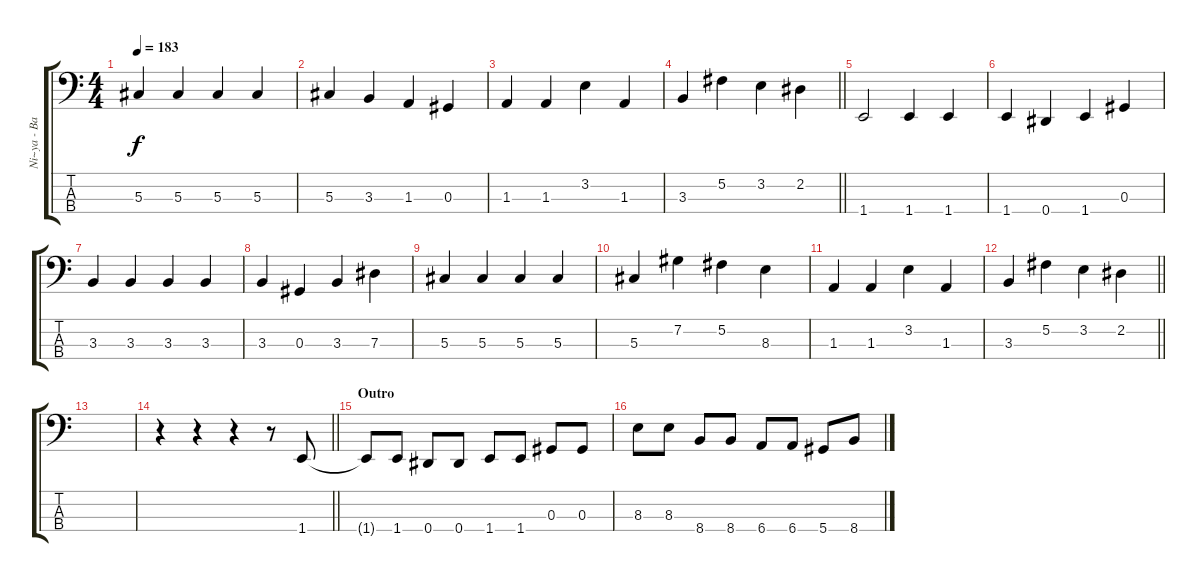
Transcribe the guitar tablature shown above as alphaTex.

\track ("Ni~ya - Bass" "Ni~ya - Ba") {instrument electricbasspick}
\staff {score tabs}
\tuning (Gb2 Db2 Ab1 Eb1) {hide}
\ts (4 4)
\tempo 183
\clef f4
\ks c
5.3.4{dy f} 5.3.4 5.3.4 5.3.4 |
5.3.4 3.3.4 1.3.4 0.3.4 |
1.3.4 1.3.4 3.2.4 1.3.4 |
\barLineRight lightlight
3.3.4 5.2.4 3.2.4 2.2.4 |
\section ("" "")
1.4.2 1.4.4 1.4.4 |
1.4.4 0.4.4 1.4.4 0.3.4 |
3.3.4 3.3.4 3.3.4 3.3.4 |
3.3.4 0.3.4 3.3.4 7.3.4 |
5.3.4 5.3.4 5.3.4 5.3.4 |
5.3.4 7.2.4 5.2.4 8.3.4 |
1.3.4 1.3.4 3.2.4 1.3.4 |
\barLineRight lightlight
3.3.4 5.2.4 3.2.4 2.2.4 |
|
\barLineRight lightlight
r.4 r.4 r.4 r.8 1.4.8 |
\section ("" "Outro")
1.4{t}.8 1.4.8 0.4.8 0.4.8 1.4.8 1.4.8 0.3.8 0.3.8 |
8.3.8 8.3.8 8.4.8 8.4.8 6.4.8 6.4.8 5.4.8 8.4.8
